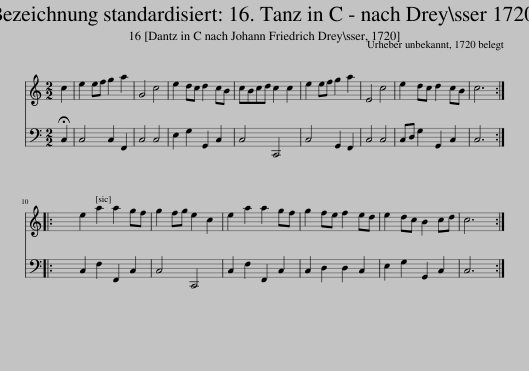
X:1
%%score 1 2
L:1/8
M:2/2
I:linebreak $
K:C
V:1 treble
V:2 bass
V:1
 c2 | e2 ef g2 a2 | G4 c4 | e2 dc d2 cB | cBcd c2 c2 | %5
 e2 ef g2 a2 | E4 c4 | e2 dc d2 cB | c6 ::$ x2 e2 a2 a2 gf | %10
 g2 fg e2 c2 | e2 a2 a2 gf | g2 fe f2 ed | e2 dc B2 cd | c6 :| %15
V:2
 !fermata!C,2 | C,4 C,2 F,,2 | C,4 C,4 | E,2 G,2 G,,2 C,2 | C,4 C,,4 | %5
 C,4 G,,2 F,,2 | C,4 C,4 | C,D, G,2 G,,2 C,2 | C,6 ::$ x2 C,2 F,2 F,,2 C,2 | %10
 C,4 C,,4 | C,2 F,2 F,,2 C,2 | C,2 D,2 D,2 C,2 | E,2 G,2 G,,2 C,2 | C,6 :| %15
